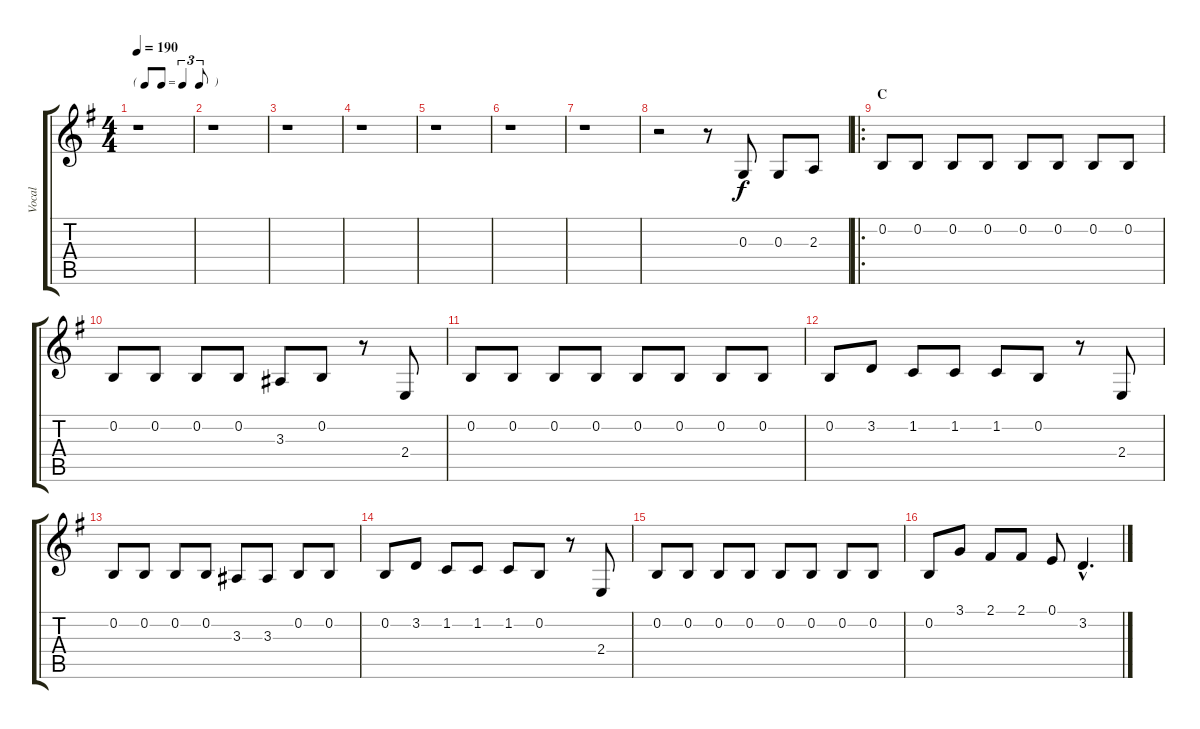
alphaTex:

\track ("Vocal" "Vocal") {instrument oboe}
\staff {score tabs}
\tuning (E4 B3 G3 D3 A2 E2) {hide}
\ts (4 4)
\tf triplet8th
\tempo 190
\clef g2
\ks g
r.1{dy f} |
r.1 |
r.1 |
r.1 |
r.1 |
r.1 |
r.1 |
r.2 r.8 0.3.8 0.3.8 2.3.8 |
\ro
\section ("" "C")
0.2.8 0.2.8 0.2.8 0.2.8 0.2.8 0.2.8 0.2.8 0.2.8 |
0.2.8 0.2.8 0.2.8 0.2.8 3.3.8 0.2.8 r.8 2.4.8 |
0.2.8 0.2.8 0.2.8 0.2.8 0.2.8 0.2.8 0.2.8 0.2.8 |
0.2.8 3.2.8 1.2.8 1.2.8 1.2.8 0.2.8 r.8 2.4.8 |
0.2.8 0.2.8 0.2.8 0.2.8 3.3.8 3.3.8 0.2.8 0.2.8 |
0.2.8 3.2.8 1.2.8 1.2.8 1.2.8 0.2.8 r.8 2.4.8 |
0.2.8 0.2.8 0.2.8 0.2.8 0.2.8 0.2.8 0.2.8 0.2.8 |
0.2.8 3.1.8 2.1.8 2.1.8 0.1.8 3.2{hac}.4{d}
